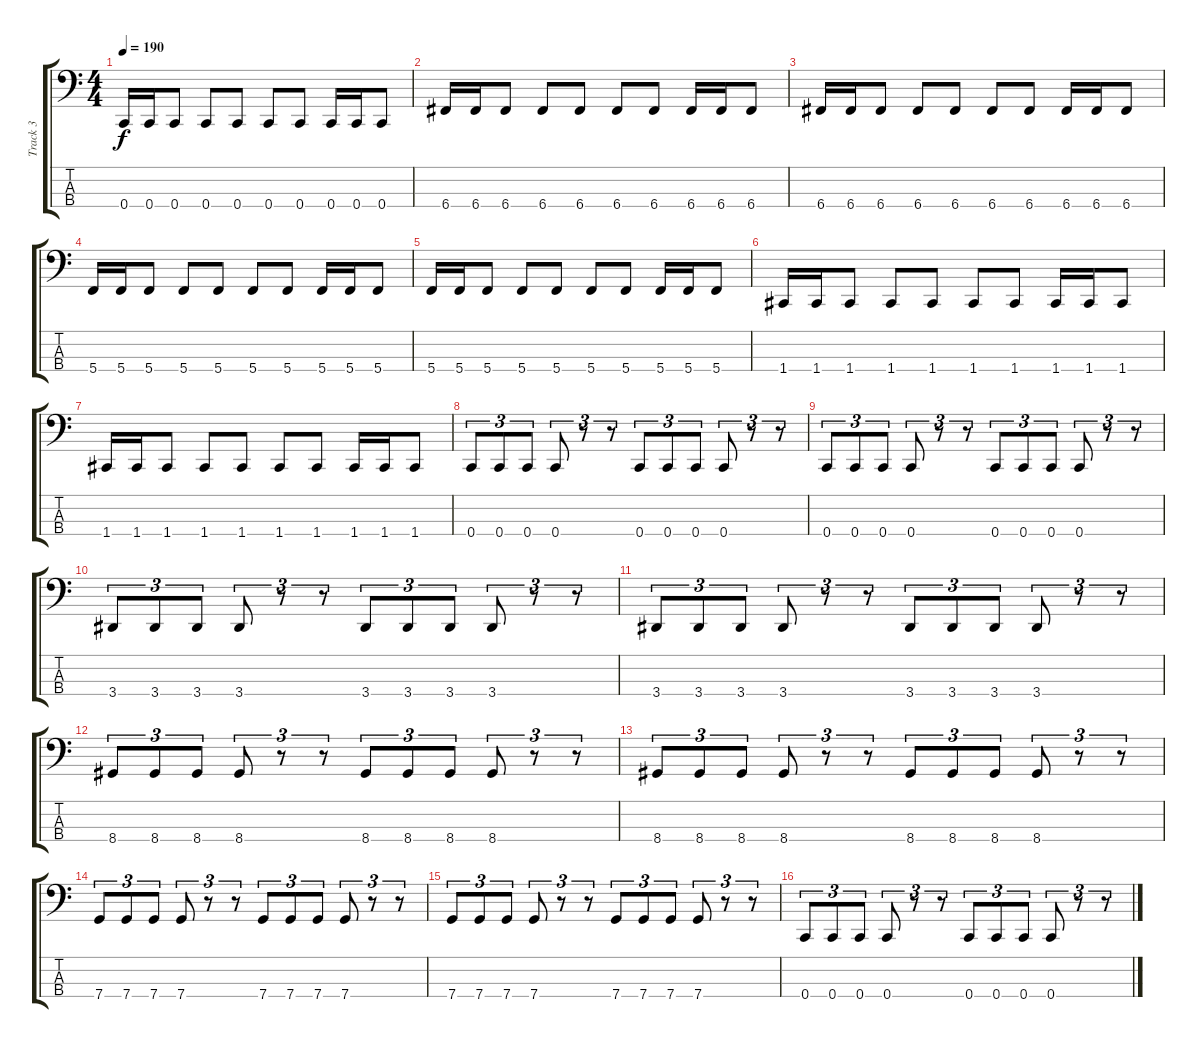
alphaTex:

\track ("Track 3" "Track 3") {instrument electricbassfinger}
\staff {score tabs}
\tuning (F2 C2 G1 C1) {hide}
\ts (4 4)
\tempo 190
\clef f4
\ks c
0.4.16{dy f} 0.4.16 0.4.8 0.4.8 0.4.8 0.4.8 0.4.8 0.4.16 0.4.16 0.4.8 |
6.4.16 6.4.16 6.4.8 6.4.8 6.4.8 6.4.8 6.4.8 6.4.16 6.4.16 6.4.8 |
6.4.16 6.4.16 6.4.8 6.4.8 6.4.8 6.4.8 6.4.8 6.4.16 6.4.16 6.4.8 |
5.4.16 5.4.16 5.4.8 5.4.8 5.4.8 5.4.8 5.4.8 5.4.16 5.4.16 5.4.8 |
5.4.16 5.4.16 5.4.8 5.4.8 5.4.8 5.4.8 5.4.8 5.4.16 5.4.16 5.4.8 |
1.4.16 1.4.16 1.4.8 1.4.8 1.4.8 1.4.8 1.4.8 1.4.16 1.4.16 1.4.8 |
1.4.16 1.4.16 1.4.8 1.4.8 1.4.8 1.4.8 1.4.8 1.4.16 1.4.16 1.4.8 |
0.4.8{tu (3 2)} 0.4.8{tu (3 2)} 0.4.8{tu (3 2)} 0.4.8{tu (3 2)} r.8{tu (3 2)} r.8{tu (3 2)} 0.4.8{tu (3 2)} 0.4.8{tu (3 2)} 0.4.8{tu (3 2)} 0.4.8{tu (3 2)} r.8{tu (3 2)} r.8{tu (3 2)} |
0.4.8{tu (3 2)} 0.4.8{tu (3 2)} 0.4.8{tu (3 2)} 0.4.8{tu (3 2)} r.8{tu (3 2)} r.8{tu (3 2)} 0.4.8{tu (3 2)} 0.4.8{tu (3 2)} 0.4.8{tu (3 2)} 0.4.8{tu (3 2)} r.8{tu (3 2)} r.8{tu (3 2)} |
3.4.8{tu (3 2)} 3.4.8{tu (3 2)} 3.4.8{tu (3 2)} 3.4.8{tu (3 2)} r.8{tu (3 2)} r.8{tu (3 2)} 3.4.8{tu (3 2)} 3.4.8{tu (3 2)} 3.4.8{tu (3 2)} 3.4.8{tu (3 2)} r.8{tu (3 2)} r.8{tu (3 2)} |
3.4.8{tu (3 2)} 3.4.8{tu (3 2)} 3.4.8{tu (3 2)} 3.4.8{tu (3 2)} r.8{tu (3 2)} r.8{tu (3 2)} 3.4.8{tu (3 2)} 3.4.8{tu (3 2)} 3.4.8{tu (3 2)} 3.4.8{tu (3 2)} r.8{tu (3 2)} r.8{tu (3 2)} |
8.4.8{tu (3 2)} 8.4.8{tu (3 2)} 8.4.8{tu (3 2)} 8.4.8{tu (3 2)} r.8{tu (3 2)} r.8{tu (3 2)} 8.4.8{tu (3 2)} 8.4.8{tu (3 2)} 8.4.8{tu (3 2)} 8.4.8{tu (3 2)} r.8{tu (3 2)} r.8{tu (3 2)} |
8.4.8{tu (3 2)} 8.4.8{tu (3 2)} 8.4.8{tu (3 2)} 8.4.8{tu (3 2)} r.8{tu (3 2)} r.8{tu (3 2)} 8.4.8{tu (3 2)} 8.4.8{tu (3 2)} 8.4.8{tu (3 2)} 8.4.8{tu (3 2)} r.8{tu (3 2)} r.8{tu (3 2)} |
7.4.8{tu (3 2)} 7.4.8{tu (3 2)} 7.4.8{tu (3 2)} 7.4.8{tu (3 2)} r.8{tu (3 2)} r.8{tu (3 2)} 7.4.8{tu (3 2)} 7.4.8{tu (3 2)} 7.4.8{tu (3 2)} 7.4.8{tu (3 2)} r.8{tu (3 2)} r.8{tu (3 2)} |
7.4.8{tu (3 2)} 7.4.8{tu (3 2)} 7.4.8{tu (3 2)} 7.4.8{tu (3 2)} r.8{tu (3 2)} r.8{tu (3 2)} 7.4.8{tu (3 2)} 7.4.8{tu (3 2)} 7.4.8{tu (3 2)} 7.4.8{tu (3 2)} r.8{tu (3 2)} r.8{tu (3 2)} |
0.4.8{tu (3 2)} 0.4.8{tu (3 2)} 0.4.8{tu (3 2)} 0.4.8{tu (3 2)} r.8{tu (3 2)} r.8{tu (3 2)} 0.4.8{tu (3 2)} 0.4.8{tu (3 2)} 0.4.8{tu (3 2)} 0.4.8{tu (3 2)} r.8{tu (3 2)} r.8{tu (3 2)}
